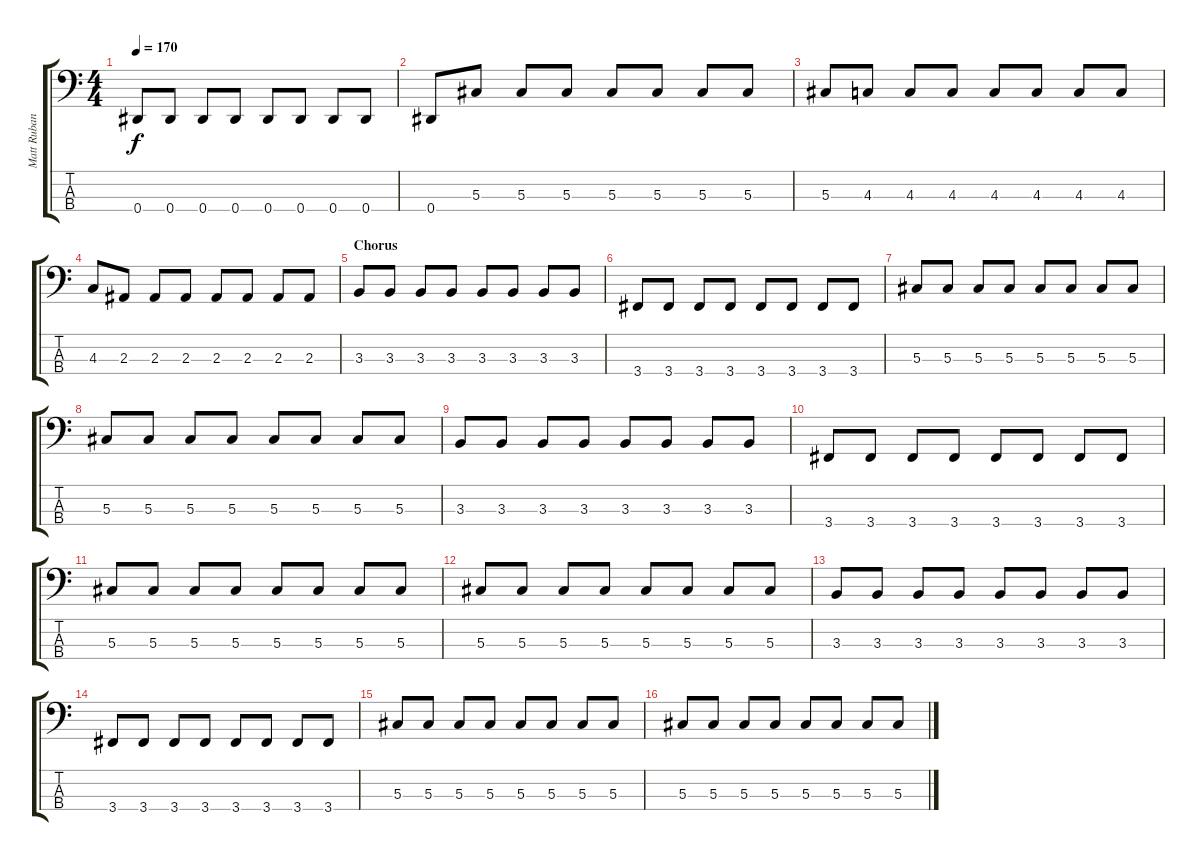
\track ("Matt Rubano - Bass" "Matt Ruban") {instrument electricbasspick}
\staff {score tabs}
\tuning (Gb2 Db2 Ab1 Eb1) {hide}
\ts (4 4)
\tempo 170
\clef f4
\ks c
0.4.8{dy f} 0.4.8 0.4.8 0.4.8 0.4.8 0.4.8 0.4.8 0.4.8 |
0.4.8 5.3.8 5.3.8 5.3.8 5.3.8 5.3.8 5.3.8 5.3.8 |
5.3.8 4.3.8 4.3.8 4.3.8 4.3.8 4.3.8 4.3.8 4.3.8 |
4.3.8 2.3.8 2.3.8 2.3.8 2.3.8 2.3.8 2.3.8 2.3.8 |
\section ("" "Chorus")
3.3.8 3.3.8 3.3.8 3.3.8 3.3.8 3.3.8 3.3.8 3.3.8 |
3.4.8 3.4.8 3.4.8 3.4.8 3.4.8 3.4.8 3.4.8 3.4.8 |
5.3.8 5.3.8 5.3.8 5.3.8 5.3.8 5.3.8 5.3.8 5.3.8 |
5.3.8 5.3.8 5.3.8 5.3.8 5.3.8 5.3.8 5.3.8 5.3.8 |
3.3.8 3.3.8 3.3.8 3.3.8 3.3.8 3.3.8 3.3.8 3.3.8 |
3.4.8 3.4.8 3.4.8 3.4.8 3.4.8 3.4.8 3.4.8 3.4.8 |
5.3.8 5.3.8 5.3.8 5.3.8 5.3.8 5.3.8 5.3.8 5.3.8 |
5.3.8 5.3.8 5.3.8 5.3.8 5.3.8 5.3.8 5.3.8 5.3.8 |
3.3.8 3.3.8 3.3.8 3.3.8 3.3.8 3.3.8 3.3.8 3.3.8 |
3.4.8 3.4.8 3.4.8 3.4.8 3.4.8 3.4.8 3.4.8 3.4.8 |
5.3.8 5.3.8 5.3.8 5.3.8 5.3.8 5.3.8 5.3.8 5.3.8 |
5.3.8 5.3.8 5.3.8 5.3.8 5.3.8 5.3.8 5.3.8 5.3.8
